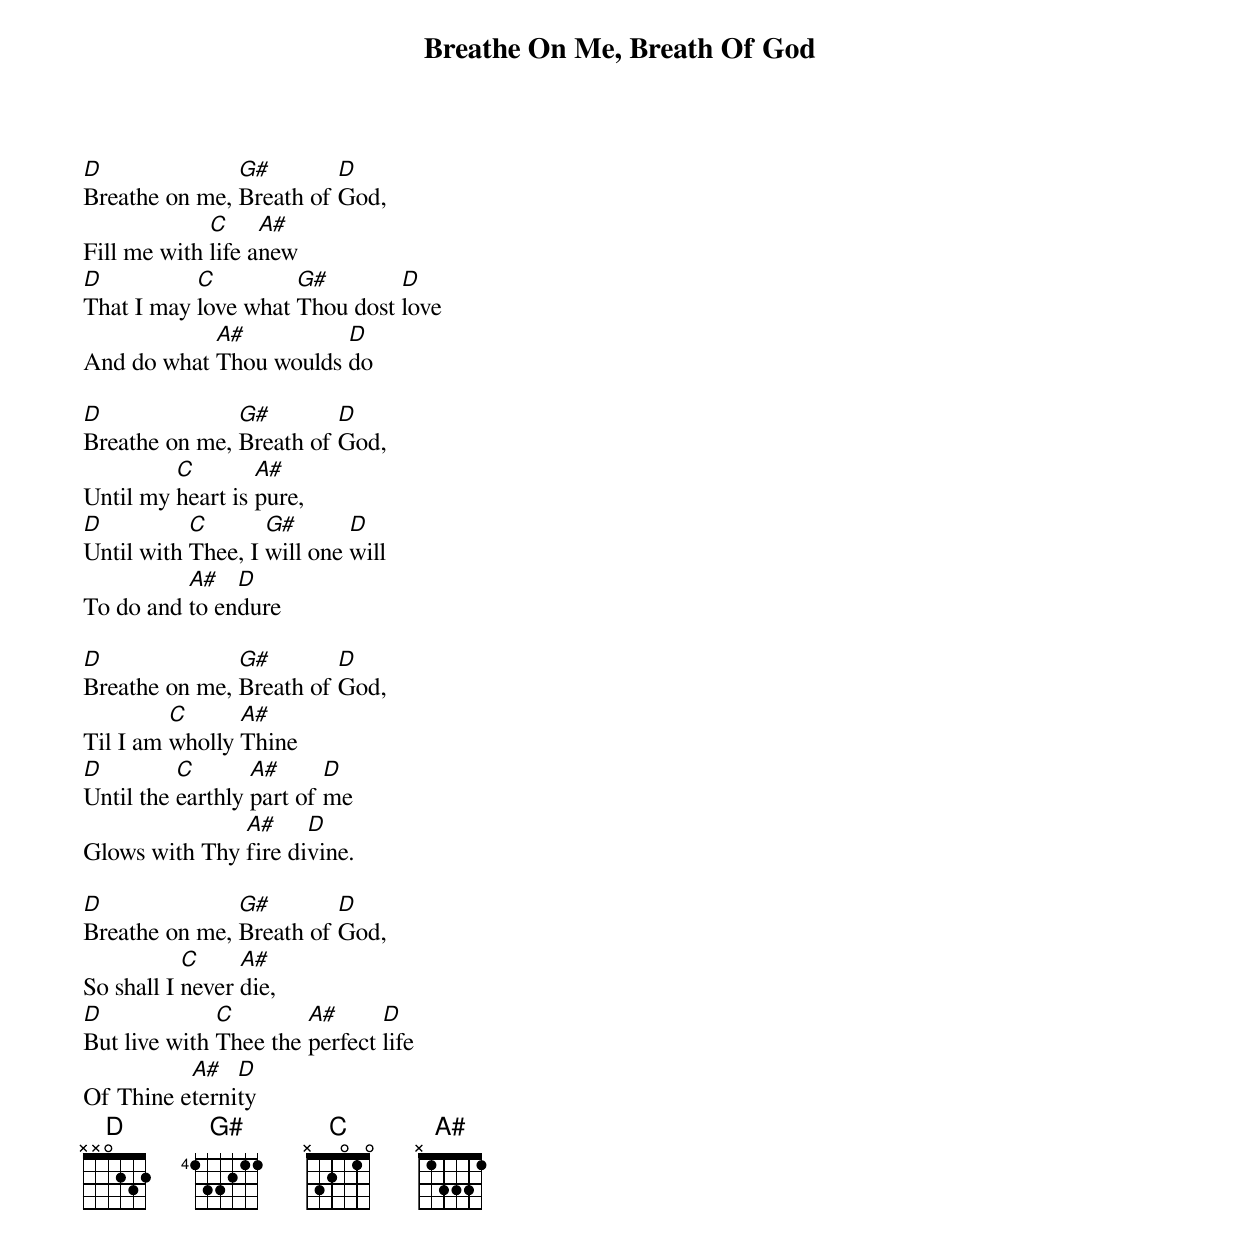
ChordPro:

{Title: Breathe On Me, Breath Of God}

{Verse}
[D]Breathe on me, [G#]Breath of [D]God,
Fill me with [C]life a[A#]new
[D]That I may [C]love what [G#]Thou dost [D]love
And do what [A#]Thou woulds [D]do

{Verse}
[D]Breathe on me, [G#]Breath of [D]God,
Until my [C]heart is [A#]pure,
[D]Until with [C]Thee, I [G#]will one [D]will
To do and [A#]to en[D]dure

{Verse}
[D]Breathe on me, [G#]Breath of [D]God,
Til I am [C]wholly [A#]Thine
[D]Until the [C]earthly [A#]part of [D]me
Glows with Thy [A#]fire di[D]vine.

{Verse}
[D]Breathe on me, [G#]Breath of [D]God,
So shall I [C]never [A#]die,
[D]But live with [C]Thee the [A#]perfect [D]life
Of Thine e[A#]terni[D]ty
